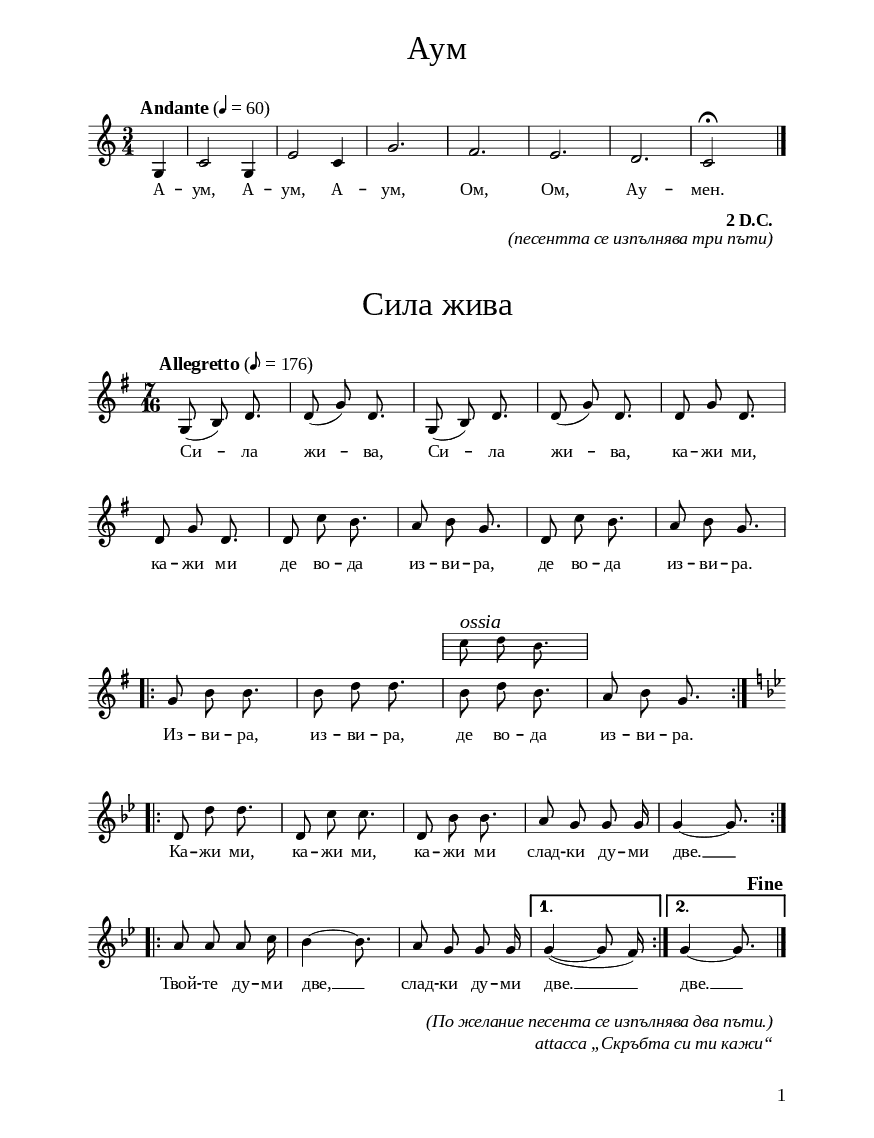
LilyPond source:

\version "2.24.2"

% include paper part and global functions
\include "include/globals.ily"

\bookpart {

  \label #'ref075
  \tocItem \markup "Аум"
  \include "include/bookpart-paper.ily"
  \score {
    \include "include/score-layout.ily"

    \new Voice \absolute {

      \clef treble
      \key c \major
      \time 3/4
      \tempoFunc "Andante" 4 "60"
      \autoBeamOff
      \partial 4

      g4 |  c'2 g4 | e'2 c'4 | g'2. |  f'2. | e'2. | d'2. | c'2 \fermata s4 | \bar "|."
    }

    \addlyrics {
      А -- ум, А
      -- ум, А -- ум, Ом, Ом, Ау -- мен.
    }

    \header {
      title = \titleFunc "Аум" "Aum"
    }

    \midi{}

  } % score

  \markup \dc-one "2 D.C."
  \markup \huge \italic \dc-one-nobold "(песентта се изпълнява три пъти)"

  \label #'ref076_2
  \tocItem \markup "Сила жива"
  \include "include/bookpart-paper.ily"
  \score {
    \include "include/score-layout.ily"

    \new Staff = main \absolute {
      \clef treble
      \key g \major
      \time 7/16
      \tempoFunc "Allegretto" 8 "176"
      \autoBeamOff


      g8 ( b ) d'8. | d'8 ( g' ) d'8. | g8 ( b ) d'8. | d'8 ( g' ) d'8. | d'8 g' d'8. \break | % 6

      d'8 g' d'8. | d'8 c'' b'8. | a'8 b' g'8. | d'8 c'' b'8. | a'8 b' g'8. \break |

      \bar ".|:-|"  g'8 b' b'8. | b'8 d'' d''8. |


      <<
        { b'8 d''8 b'8. }

        \new Staff \with {
          \override VerticalAxisGroup.default-staff-staff-spacing =
          #'((basic-distance . 4.5)
             (padding . -10))
          \remove "Time_signature_engraver"
          alignAboveContext = #"main"
          fontSize = #-1
          \override StaffSymbol.staff-space = #(magstep -4)
          \override StaffSymbol.thickness = #(magstep -4)
          firstClef = ##f
        }
        {\autoBeamOff c''8 ^\markup { \huge \italic "ossia" }  d''8 b'8.}
      >>



      | a'8 b' g'8. \bar ":.|.:" \break

      \key g \minor \repeat volta 2 { d'8 d'' d''8. | d'8 c'' c''8. | d'8 bes' bes'8. | a'8 g' g' g'16 | g'4 ~ g'8. } \break |

      \repeat volta 2 { a'8 a' a' c''16 | bes'4 ~ bes'8. | a'8 g' g' g'16 |}
      \alternative { {  g'4 ( ~ g'8 f'16 )  | } { g'4~\tempo "   Fine" g'8. | \bar "|."} }


    }

    \addlyrics {
      Си -- ла жи
      -- ва, Си -- ла жи -- ва, ка -- жи ми, ка -- жи
      ми де во -- да из -- ви -- ра, де во -- да из
      -- ви -- ра. Из -- ви -- ра, из -- ви -- ра, де
      во -- да из -- ви -- ра. Ка -- жи ми, ка -- жи
      ми, ка -- жи ми слад -- ки ду -- ми две. __ Твой --
      те ду -- ми две, __ слад -- ки ду -- ми две. __
      две. __}

      \header {
        title = \titleFunc "Сила жива" "Sila živa"
      }

      \midi{}

    } % score

    \markup \huge \italic \dc-one-nobold "(По желание песента се изпълнява два пъти.)"
    \markup \huge \italic \dc-one-nobold "attacca „Скръбта си ти кажи“"






  } % bookpart
